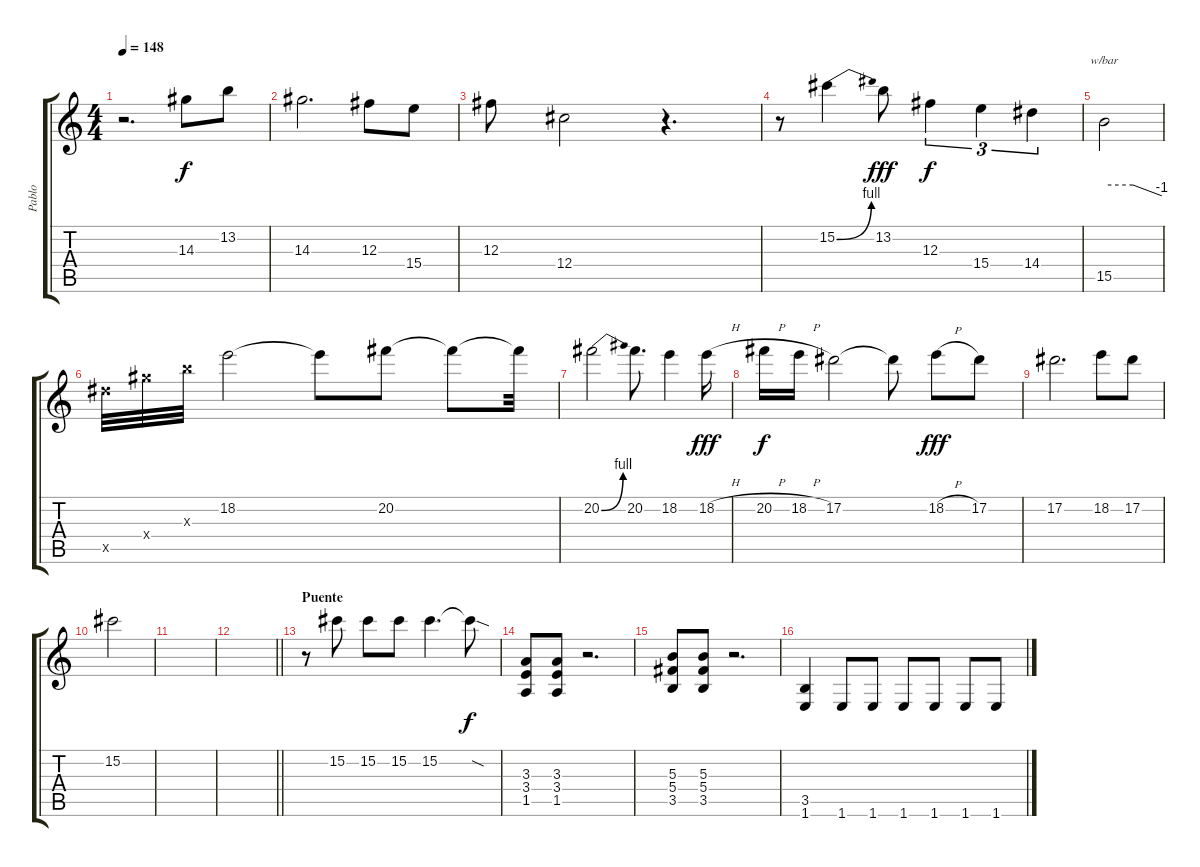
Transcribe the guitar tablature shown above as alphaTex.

\track ("Pablo" "Pablo") {instrument distortionguitar}
\staff {score tabs}
\tuning (Eb4 Bb3 Gb3 Db3 Ab2 Eb2) {hide}
\ts (4 4)
\tempo 148
\clef g2
\ks c
r.2{d dy f volume 16} 14.3.8 13.2.8 |
14.3.2{d volume 7} 12.3.8{volume 16} 15.4.8 |
12.3.8 12.4.2 r.4{d} |
r.8 15.2{be (bend 0 0 60 4)}.4 13.2.8{dy fff} 12.3.4{tu (3 2) dy f} 15.4.4{tu (3 2)} 14.4.4{tu (3 2)} |
15.5.2{tbe (custom default 0 0 30 0 60 -4)} |
19.5{x}.32 19.4{x}.32 17.3{x}.32 18.2.2 18.2{t}.8 20.2.8 20.2{t}.8 20.2{t}.32 |
20.2{be (bend 0 0 60 4)}.2 20.2.8{d} 18.2.4 18.2{h}.16{dy fff} |
20.2{h}.16{dy f} 18.2{h}.16 17.2.2 17.2{t}.8 18.2{h}.8{dy fff} 17.2.8 |
17.2.2{d} 18.2.8 17.2.8 |
15.2.2 |
|
\barLineRight lightlight
|
\section ("" "Puente")
r.8 15.2.8 15.2.8 15.2.8 15.2.4{d} 15.2{sod t}.8{dy f} |
(3.3 3.4 1.5).8 (3.3 3.4 1.5).8 r.2{d} |
(5.3 5.4 3.5).8 (5.3 5.4 3.5).8 r.2{d} |
(3.5 1.6).4{volume 12} 1.6.8 1.6.8 1.6.8 1.6.8 1.6.8 1.6.8
